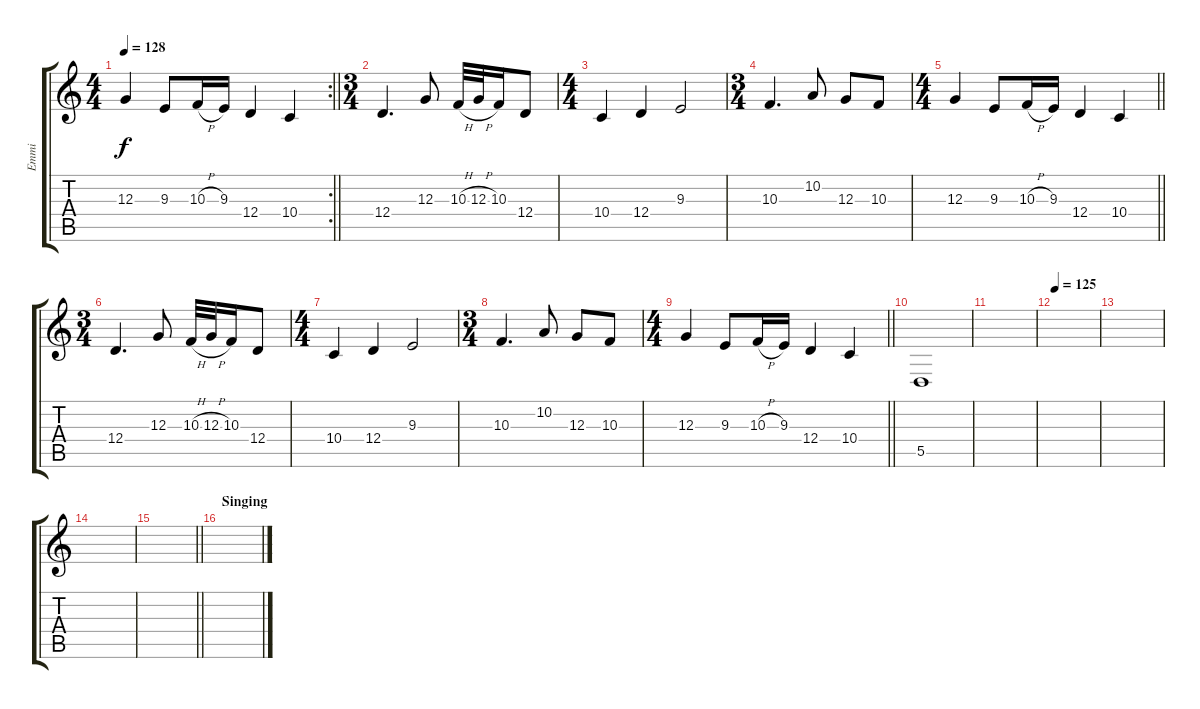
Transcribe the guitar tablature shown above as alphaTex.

\track ("Emmi" "Emmi") {instrument clavinet}
\staff {score tabs}
\tuning (E4 B3 G3 D3 A2 E2) {hide}
\rc 2
\ts (4 4)
\tempo 128
\clef g2
\barLineRight lightlight
\ks c
12.3.4{dy f} 9.3.8 10.3{h}.16 9.3.16 12.4.4 10.4.4 |
\ts (3 4)
\section ("" "")
12.4.4{d} 12.3.8 10.3{h}.32 12.3{h}.32 10.3.16 12.4.8 |
\ts (4 4)
10.4.4 12.4.4 9.3.2 |
\ts (3 4)
10.3.4{d} 10.2.8 12.3.8 10.3.8 |
\ts (4 4)
\barLineRight lightlight
12.3.4 9.3.8 10.3{h}.16 9.3.16 12.4.4 10.4.4 |
\ts (3 4)
\section ("" "")
12.4.4{d} 12.3.8 10.3{h}.32 12.3{h}.32 10.3.16 12.4.8 |
\ts (4 4)
10.4.4 12.4.4 9.3.2 |
\ts (3 4)
10.3.4{d} 10.2.8 12.3.8 10.3.8 |
\ts (4 4)
\barLineRight lightlight
12.3.4 9.3.8 10.3{h}.16 9.3.16 12.4.4 10.4.4 |
\section ("" "")
5.5.1 |
|
\tempo 125
|
|
|
\barLineRight lightlight
|
\section ("" "Singing")
